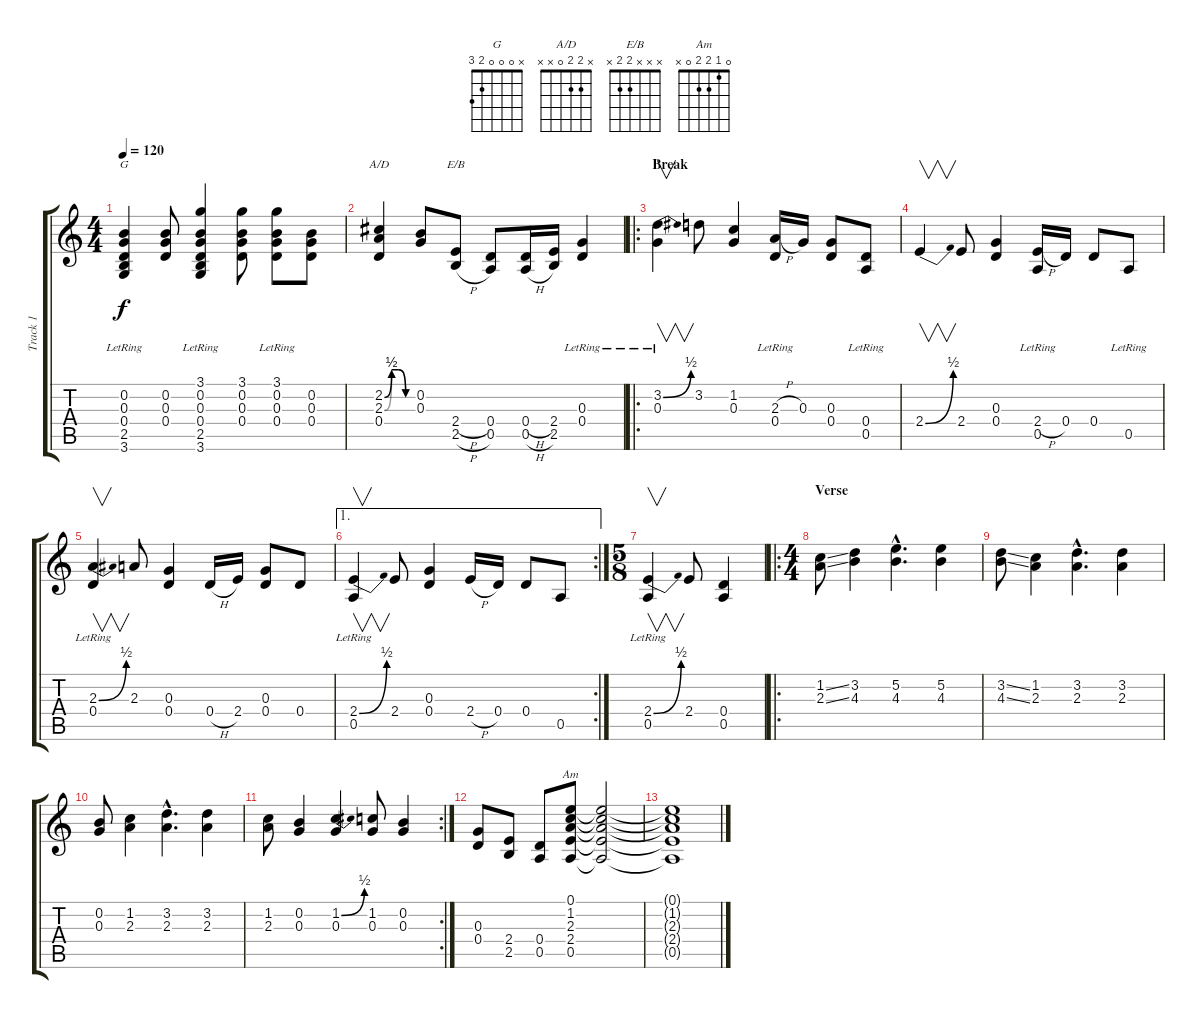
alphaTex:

\track ("Track 1" "Track 1") {instrument acousticguitarsteel}
\staff {score tabs}
\tuning (E4 B3 G3 D3 A2 E2) {hide}
\chord ("G" x 0 0 0 2 3)
\chord ("A/D" x 2 2 0 x x)
\chord ("E/B" x x x 2 2 x)
\chord ("Am" 0 1 2 2 0 x)
\ts (4 4)
\tempo 120
\clef g2
\ks c
(0.2 0.3 0.4 2.5{lr} 3.6{lr}).4{ch "G" dy f} (0.2 0.3 0.4).8 (3.1 0.2 0.3 0.4 2.5{lr} 3.6{lr}).4 (3.1 0.2 0.3 0.4).8 (3.1{lr} 0.2 0.3 0.4).8 (0.2 0.3 0.4).8 |
(2.2{be (custom 0 0 15 2 30 2 45 0 60 0)} 2.3{be (custom 0 0 15 2 30 2 45 0 60 0)} 0.4).4{ch "A/D"} (0.2 0.3).8 (2.4{h} 2.5{h}).8{ch "E/B"} (0.4 0.5).8 (0.4{h} 0.5{h}).16 (2.4 2.5).16 (0.3 0.4{lr}).4 |
\ro
\section ("" "Break")
(3.2{be (bend 0 0 60 2)} 0.3{lr}).4{v} 3.2.8 (1.2 0.3).4 (2.3{h} 0.4{lr}).16 0.3.16 (0.3 0.4).8 (0.4 0.5{lr}).8 |
2.4{be (bend 0 0 60 2)}.4{v} 2.4.8 (0.3 0.4).4 (2.4{h} 0.5{lr}).16 0.4.16 0.4.8 0.5{lr}.8 |
(2.3{be (bend 0 0 60 2)} 0.4{lr}).4{v} 2.3.8 (0.3 0.4).4 0.4{h}.16 2.4.16 (0.3 0.4).8 0.4.8 |
\ae 1
\rc 2
(2.4{be (bend 0 0 60 2)} 0.5{lr}).4{v} 2.4.8 (0.3 0.4).4 2.4{h}.16 0.4.16 0.4.8 0.5.8 |
\ts (5 8)
(2.4{be (bend 0 0 60 2)} 0.5{lr}).4{v} 2.4.8 (0.4 0.5).4 |
\ro
\ts (4 4)
\section ("" "Verse")
(1.2{ss} 2.3{ss}).8 (3.2 4.3).4 (5.2{hac} 4.3{hac}).4{d} (5.2 4.3).4 |
(3.2{ss} 4.3{ss}).8 (1.2 2.3).4 (3.2{hac} 2.3{hac}).4{d} (3.2 2.3).4 |
(0.2 0.3).8 (1.2 2.3).4 (3.2{hac} 2.3{hac}).4{d} (3.2 2.3).4 |
\rc 2
(1.2 2.3).8 (0.2 0.3).4 (1.2{be (bend 0 0 60 2)} 0.3).4 (1.2 0.3).8 (0.2 0.3).4 |
(0.3 0.4).8 (2.4 2.5).8 (0.4 0.5).8 (0.1 1.2 2.3 2.4 0.5).8{ch "Am"} (0.1{t} 1.2{t} 2.3{t} 2.4{t} 0.5{t}).2 |
(0.1{t} 1.2{t} 2.3{t} 2.4{t} 0.5{t}).1
